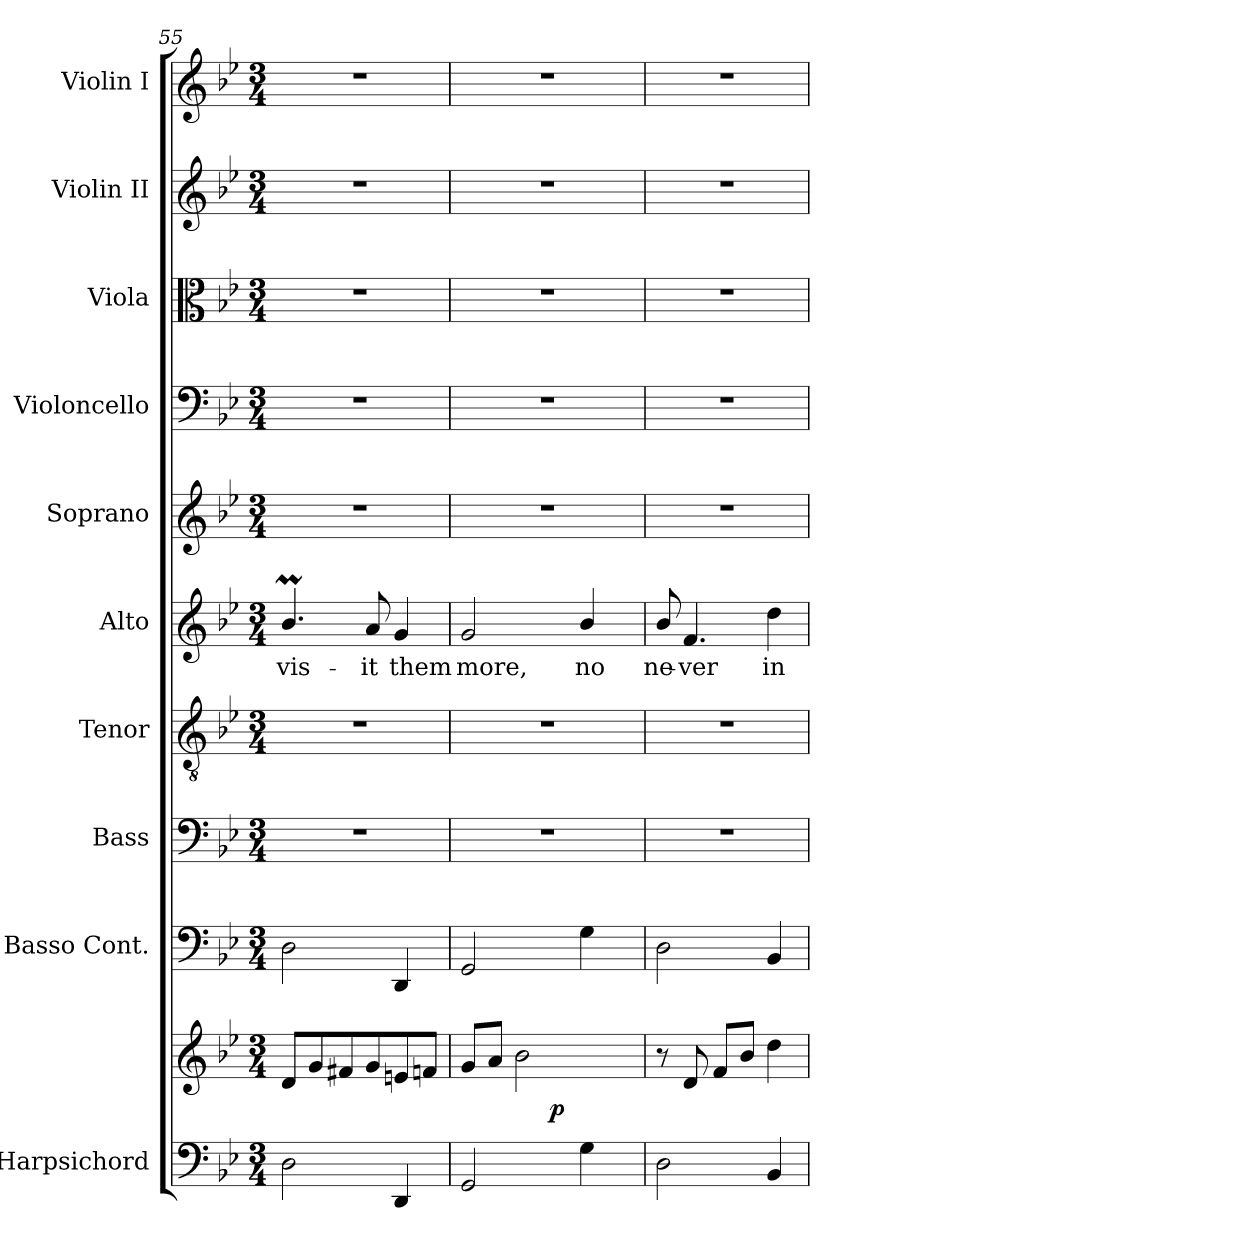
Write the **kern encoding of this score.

**kern	**kern	**dynam	**kern	**kern	**kern	**kern	**text	**kern	**kern	**kern	**kern	**kern
*part10	*part10	*part10	*part9	*part8	*part7	*part6	*part6	*part5	*part4	*part3	*part2	*part1
*staff11	*staff10	*staff10/11	*staff9	*staff8	*staff7	*staff6	*staff6	*staff5	*staff4	*staff3	*staff2	*staff1
*I"Harpsichord	*	*	*I"Basso Cont.	*I"Bass	*I"Tenor	*I"Alto	*	*I"Soprano	*I"Violoncello	*I"Viola	*I"Violin II	*I"Violin I
*I'Hpsd.	*	*	*	*I'B.	*I'T.	*I'A.	*	*I'S.	*I'Vc.	*	*	*
*clefF4	*clefG2	*	*clefF4	*clefF4	*clefGv2	*clefG2	*	*clefG2	*clefF4	*clefC3	*clefG2	*clefG2
*	*	*	*	*	*ITrd7c12	*	*	*	*	*	*	*
*k[b-e-]	*k[b-e-]	*	*k[b-e-]	*k[b-e-]	*k[b-e-]	*k[b-e-]	*	*k[b-e-]	*k[b-e-]	*k[b-e-]	*k[b-e-]	*k[b-e-]
*B-:	*B-:	*	*B-:	*B-:	*B-:	*B-:	*	*B-:	*B-:	*B-:	*B-:	*B-:
*M3/4	*M3/4	*	*M3/4	*M3/4	*M3/4	*M3/4	*	*M3/4	*M3/4	*M3/4	*M3/4	*M3/4
=55	=55	=55	=55	=55	=55	=55	=55	=55	=55	=55	=55	=55
!	!	!	!	!LO:N:vis=1	!LO:N:vis=1	!	!	!	!	!	!	!
!	!	!	!	!	!	!	!LO:LY:b:color=#000000	!LO:N:vis=1	!LO:N:vis=1	!LO:N:vis=1	!LO:N:vis=1	!LO:N:vis=1
2Di\	8di/L	.	2Di\	2.r	2.r	4.b-Mi/	vis-	2.r	2.r	2.r	2.r	2.r
.	8gi/	.	.	.	.	.	.	.	.	.	.	.
.	8f#Xi/	.	.	.	.	.	.	.	.	.	.	.
!	!	!	!	!	!	!	!LO:LY:b:color=#000000	!	!	!	!	!
.	8gi/	.	.	.	.	8ai/	-it	.	.	.	.	.
!	!	!	!	!	!	!	!LO:LY:b:color=#000000	!	!	!	!	!
4DDi/	8eni/	.	4DDi/	.	.	4gi/	them	.	.	.	.	.
.	8fni/J	.	.	.	.	.	.	.	.	.	.	.
=56	=56	=56	=56	=56	=56	=56	=56	=56	=56	=56	=56	=56
!	!	!	!	!LO:N:vis=1	!LO:N:vis=1	!	!	!	!	!	!	!
!	!	!	!	!	!	!	!LO:LY:b:color=#000000	!LO:N:vis=1	!LO:N:vis=1	!LO:N:vis=1	!LO:N:vis=1	!LO:N:vis=1
*^	*	*	*	*	*	*	*	*	*	*	*	*
2GGi/	4ryy	8gi/L	.	2GGi/	2.r	2.r	2gi/	more,	2.r	2.r	2.r	2.r	2.r
.	.	8ai/J	.	.	.	.	.	.	.	.	.	.	.
.	16ryy	2b-i\	.	.	.	.	.	.	.	.	.	.	.
.	32ryy	.	.	.	.	.	.	.	.	.	.	.	.
.	256..ryy	.	.	.	.	.	.	.	.	.	.	.	.
.	4ryy	.	p	.	.	.	.	.	.	.	.	.	.
!	!	!	!	!	!	!	!	!LO:LY:b:color=#000000	!	!	!	!	!
4Gi\	.	.	.	4Gi\	.	.	4b-i/	no	.	.	.	.	.
.	8ryy	.	.	.	.	.	.	.	.	.	.	.	.
.	64ryy	.	.	.	.	.	.	.	.	.	.	.	.
.	128ryy	.	.	.	.	.	.	.	.	.	.	.	.
.	1024ryy	.	.	.	.	.	.	.	.	.	.	.	.
=57	=57	=57	=57	=57	=57	=57	=57	=57	=57	=57	=57	=57	=57
!	!	!	!	!	!LO:N:vis=1	!LO:N:vis=1	!	!	!	!	!	!	!
*v	*v	*	*	*	*	*	*	*	*	*	*	*	*
*^	*	*	*	*	*	*	*	*	*	*	*	*
!	!	!	!	!	!	!	!	!LO:LY:b:color=#000000	!LO:N:vis=1	!LO:N:vis=1	!LO:N:vis=1	!LO:N:vis=1	!LO:N:vis=1
*v	*v	*	*	*	*	*	*	*	*	*	*	*	*
2Di\	8r	.	2Di\	2.r	2.r	8b-i/	ne-	2.r	2.r	2.r	2.r	2.r
!	!	!	!	!	!	!	!LO:LY:b:color=#000000	!	!	!	!	!
.	8di/	.	.	.	.	4.fi/	-ver	.	.	.	.	.
.	8fi/L	.	.	.	.	.	.	.	.	.	.	.
.	8b-i/J	.	.	.	.	.	.	.	.	.	.	.
!	!	!	!	!	!	!	!LO:LY:b:color=#000000	!	!	!	!	!
4BB-i/	4ddi\	.	4BB-i/	.	.	4ddi\	in-	.	.	.	.	.
=	=	=	=	=	=	=	=	=	=	=	=	=
*-	*-	*-	*-	*-	*-	*-	*-	*-	*-	*-	*-	*-
